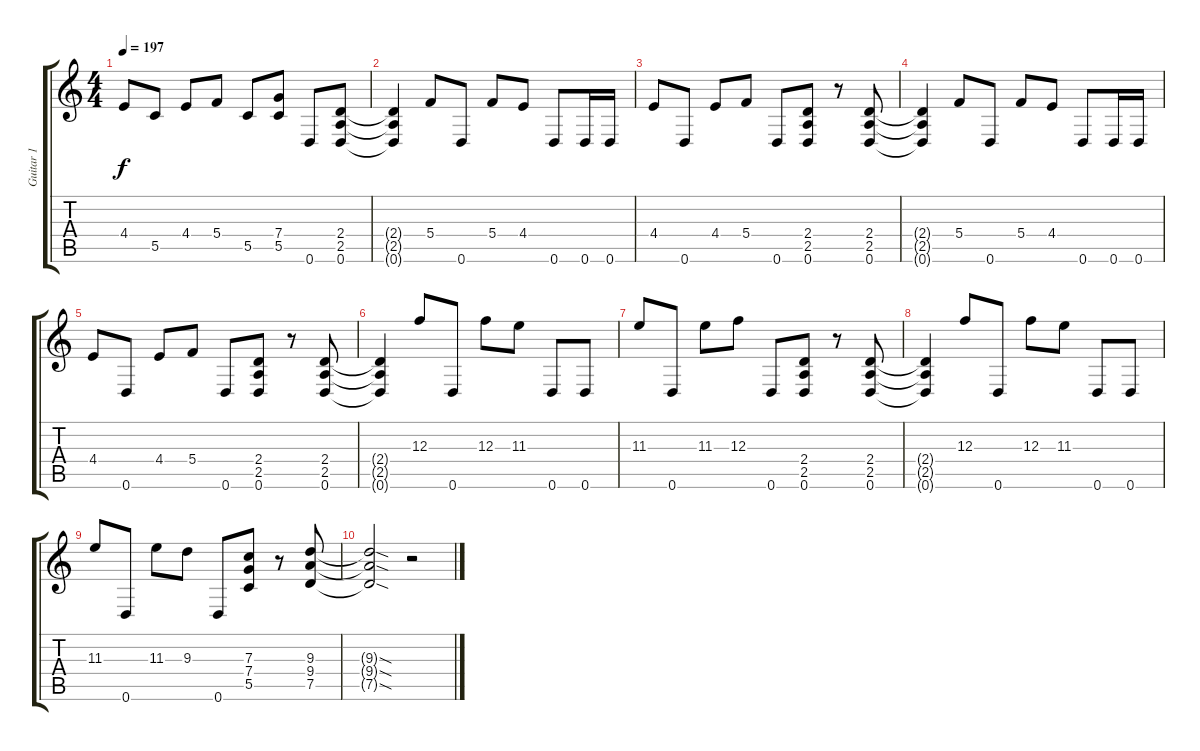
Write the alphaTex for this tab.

\track ("Guitar 1" "Guitar 1") {instrument distortionguitar}
\staff {score tabs}
\tuning (D4 A3 F3 C3 G2 D2) {hide}
\ts (4 4)
\tempo 197
\clef g2
\ks c
4.4.8{dy f} 5.5.8 4.4.8 5.4.8 5.5.8 (7.4 5.5).8 0.6.8 (2.4 2.5 0.6).8 |
(2.4{t} 2.5{t} 0.6{t}).4 5.4.8 0.6.8 5.4.8 4.4.8 0.6.8 0.6.16 0.6.16 |
4.4.8 0.6.8 4.4.8 5.4.8 0.6.8 (2.4 2.5 0.6).8 r.8 (2.4 2.5 0.6).8 |
(2.4{t} 2.5{t} 0.6{t}).4 5.4.8 0.6.8 5.4.8 4.4.8 0.6.8 0.6.16 0.6.16 |
4.4.8 0.6.8 4.4.8 5.4.8 0.6.8 (2.4 2.5 0.6).8 r.8 (2.4 2.5 0.6).8 |
(2.4{t} 2.5{t} 0.6{t}).4 12.3.8 0.6.8 12.3.8 11.3.8 0.6.8 0.6.8 |
11.3.8 0.6.8 11.3.8 12.3.8 0.6.8 (2.4 2.5 0.6).8 r.8 (2.4 2.5 0.6).8 |
(2.4{t} 2.5{t} 0.6{t}).4 12.3.8 0.6.8 12.3.8 11.3.8 0.6.8 0.6.8 |
11.3.8 0.6.8 11.3.8 9.3.8 0.6.8 (7.3 7.4 5.5).8 r.8 (9.3 9.4 7.5).8 |
(9.3{sod t} 9.4{sod t} 7.5{sod t}).2 r.2
